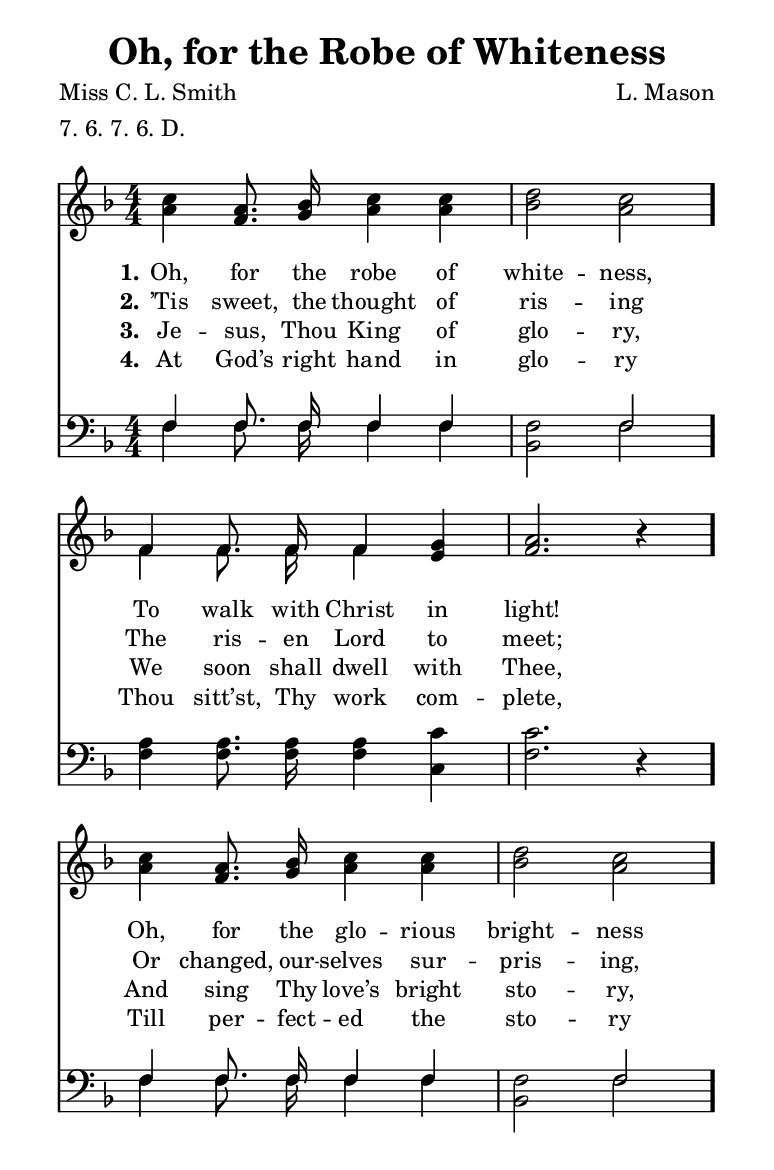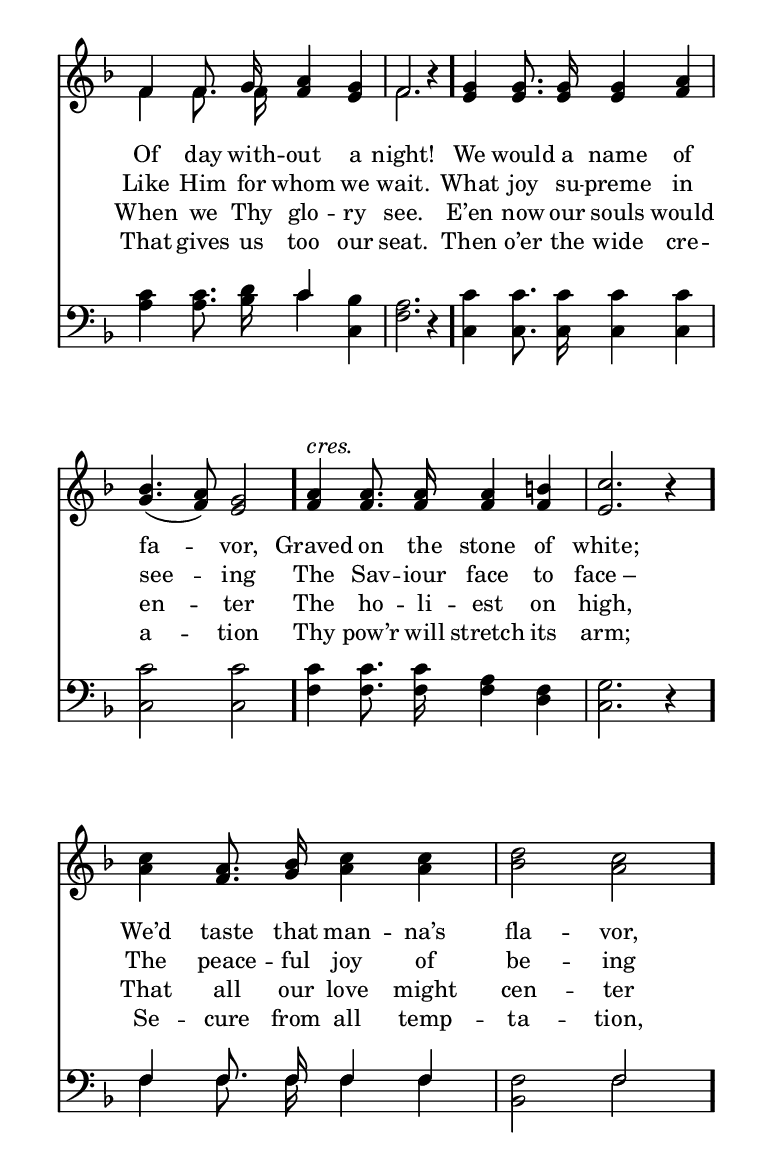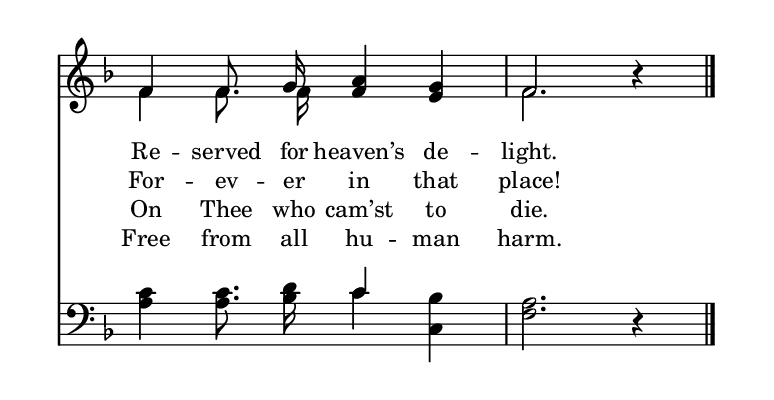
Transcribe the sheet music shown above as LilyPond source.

\include "common/global.ily"
\paper {
  \include "common/paper.ily"
}

\header{
  hymnnumber = "246"
  title = "Oh, for the Robe of Whiteness"
  tunename = "Work"
  meter = "7. 6. 7. 6. D."
  poet = "Miss C. L. Smith"
  composer = "L. Mason"
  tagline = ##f
}

global = {
  \include "common/overrides.ily"
  \override Staff.TimeSignature.style = #'numbered
  \time 4/4
  \override Score.MetronomeMark.transparent = ##t % hide all fermata changes too
  \tempo 4=90
  \key f \major
  \autoBeamOff
}

patternA = { c4 c8. c16 c4 c | c2 c }
patternB = { c4 c8. c16 c4 c | c2. c4 }
patternC = { c4 c8. c16 c4 c | c4.( c8) c2 }

notesSoprano = {
\global
\relative c'' {

  \changePitch \patternA { c a bes c c | d c }
  \changePitch \patternB { f, f f f g | a r }
  \changePitch \patternA { c a bes c c | d c }
  \changePitch \patternB { f, f g a g | f r }

  \changePitch \patternC { g g g g a | bes a g }
  \changePitch \patternB { a^\markup{\italic cres.} a a a b | c r }
  \changePitch \patternA { c a bes c c | d c }
  \changePitch \patternB { f, f g a g | f r }

  \bar "|."

}
}

notesAlto = {
\global
\relative e' {

  \changePitch \patternA { a f g a a | bes a }
  \changePitch \patternB { f f f f e | f r }
  \changePitch \patternA { a f g a a | bes a }
  \changePitch \patternB { f f f f e | f r }

  \changePitch \patternC { e e e e f | g f e }
  \changePitch \patternB { f f f f f | e r }
  \changePitch \patternA { a f g a a | bes a }
  \changePitch \patternB { f f f f e | f r }

}
}

notesTenor = {
\global
\relative a {

  \changePitch \patternA { f f f f f | f f }
  \changePitch \patternB { a a a a c | c r }
  \changePitch \patternA { f, f f f f | f f }
  \changePitch \patternB { c' c d c bes | a r }

  \changePitch \patternA { c c c c c | c c }
  \changePitch \patternB { c c c a f | g r }
  \changePitch \patternA { f f f f f | f f }
  \changePitch \patternB { c' c d c bes | a r }

}
}

notesBass = {
\global
\relative f {

  \changePitch \patternA { f f f f f | bes, f' }
  \changePitch \patternB { f f f f c | f r }
  \changePitch \patternA { f f f f f | bes, f' }
  \changePitch \patternB { a a bes c c, | f r }

  \changePitch \patternA { c c c c c | c c }
  \changePitch \patternB { f f f f d | c r }
  \changePitch \patternA { f f f f f | bes, f' }
  \changePitch \patternB { a a bes c c, | f r }

}
}

wordsA = \lyricmode {
\set stanza = "1."

Oh, for the robe of white -- ness, \bar "."
To walk with Christ in light! \bar "."
Oh, for the glo -- rious bright -- ness \bar "."
Of day with -- out a night! \bar "."
We would a name of fa -- vor, \bar "."
Graved on the stone of white; \bar "."
We’d taste that man -- na’s fla -- vor, \bar "."
Re -- served for heaven’s de -- light. \bar "."

}

wordsB = \lyricmode {
\set stanza = "2."

’Tis sweet, the thought of ris -- ing
The ris -- en Lord to meet;
Or changed, our -- selves sur -- pris -- ing,
Like Him for whom we wait.
What joy su -- preme in see -- ing
The Sav -- iour face to face_–
The peace -- ful joy of be -- ing
For -- ev -- er in that place!

}

wordsC = \lyricmode {
\set stanza = "3."

Je -- sus, Thou King of glo -- ry,
We soon shall dwell with Thee,
And sing Thy love’s bright sto -- ry,
When we Thy glo -- ry see.
E’en now our souls would en -- ter
The ho -- li -- est on high,
That all our love might cen -- ter
On Thee who cam’st to die.

}

wordsD = \lyricmode {
\set stanza = "4."

At God’s right hand in glo -- ry
Thou sitt’st, Thy work com -- plete,
Till per -- fect -- ed the sto -- ry
That gives us too our seat.
Then o’er the wide cre -- a -- tion
Thy pow’r will stretch its arm;
Se -- cure from all temp -- ta -- tion,
Free from all hu -- man harm.

}

\score {
  \context ChoirStaff <<
    \context Staff = upper <<
      \set Staff.autoBeaming = ##f
      \set ChoirStaff.systemStartDelimiter = #'SystemStartBar
      \set ChoirStaff.printPartCombineTexts = ##f
      \partcombine #'(2 . 11) \notesSoprano \notesAlto
      \context NullVoice = sopranos { \voiceOne << \notesSoprano >> }
      \context Lyrics = one   \lyricsto sopranos \wordsA
      \context Lyrics = two   \lyricsto sopranos \wordsB
      \context Lyrics = three \lyricsto sopranos \wordsC
      \context Lyrics = four  \lyricsto sopranos \wordsD
    >>
    \context Staff = men <<
      \set Staff.autoBeaming = ##f
      \clef bass
      \set ChoirStaff.printPartCombineTexts = ##f
      \partcombine #'(2 . 11) \notesTenor \notesBass
    >>
  >>
  \layout {
    \include "common/layout.ily"
  }
  \midi{
    \include "common/midi.ily"
  }
}

\version "2.19.49"  % necessary for upgrading to future LilyPond versions.

% vi:set et ts=2 sw=2 ai nocindent syntax=lilypond:
